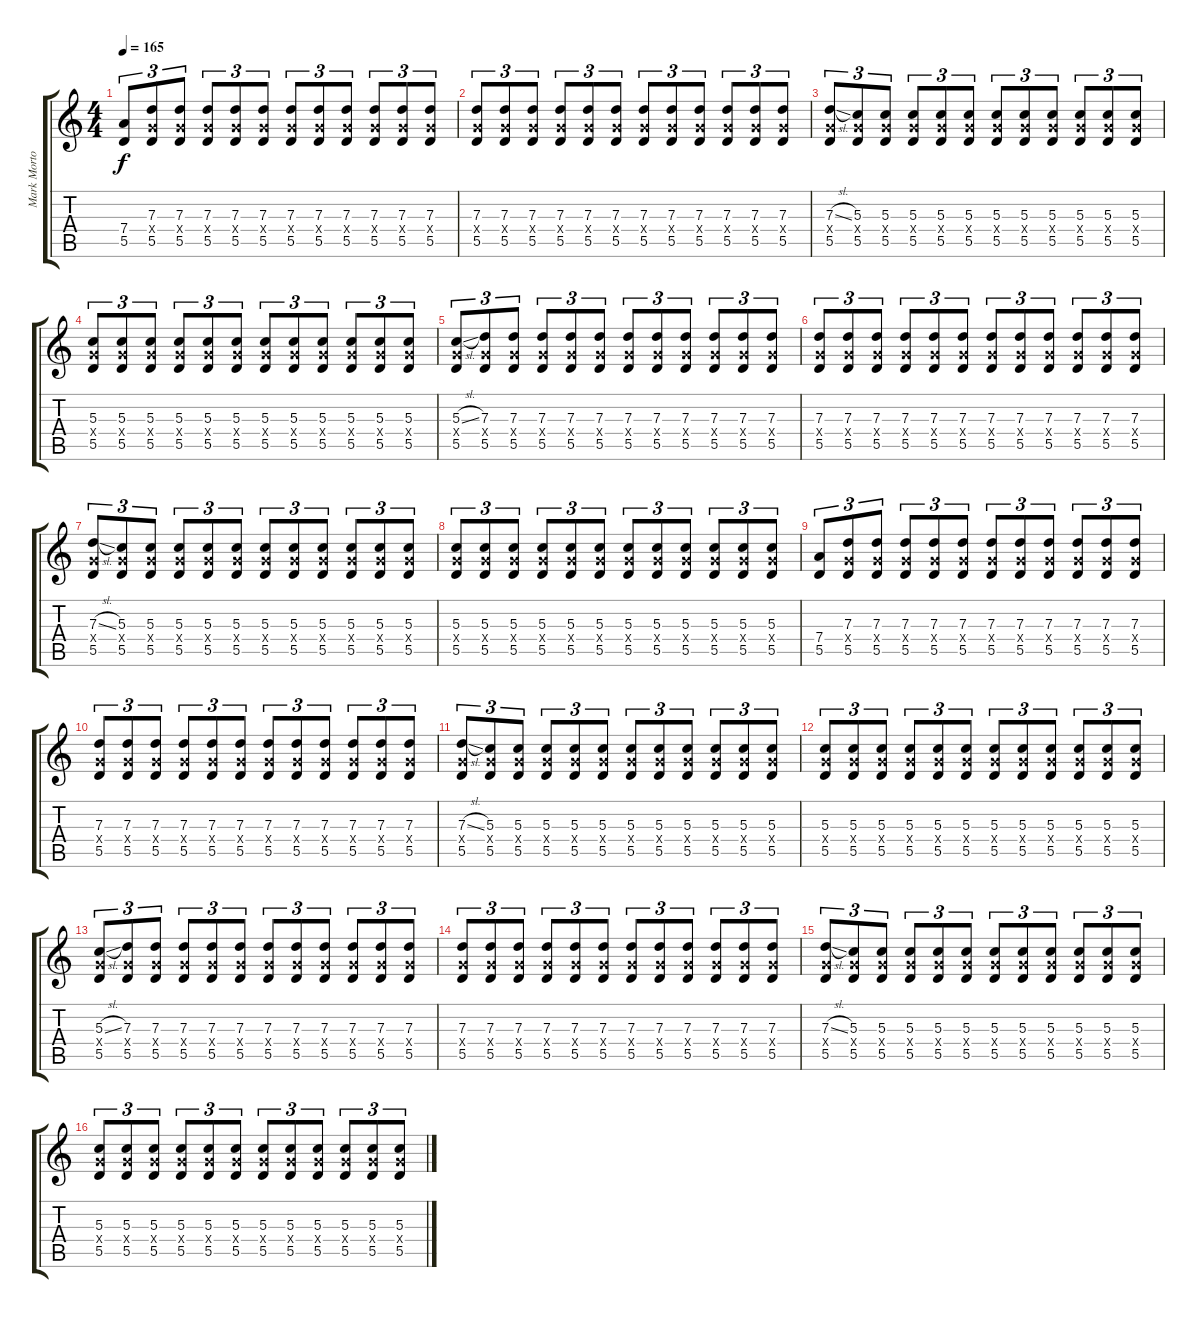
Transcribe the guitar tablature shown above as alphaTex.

\track ("Mark Morton" "Mark Morto") {instrument distortionguitar}
\staff {score tabs}
\tuning (E4 B3 G3 D3 A2 D2) {hide}
\ts (4 4)
\tempo 165
\clef g2
\ks c
(7.4 5.5).8{tu (3 2) dy f} (7.3 5.4{x} 5.5).8{tu (3 2)} (7.3 5.4{x} 5.5).8{tu (3 2)} (7.3 5.4{x} 5.5).8{tu (3 2)} (7.3 5.4{x} 5.5).8{tu (3 2)} (7.3 5.4{x} 5.5).8{tu (3 2)} (7.3 5.4{x} 5.5).8{tu (3 2)} (7.3 5.4{x} 5.5).8{tu (3 2)} (7.3 5.4{x} 5.5).8{tu (3 2)} (7.3 5.4{x} 5.5).8{tu (3 2)} (7.3 5.4{x} 5.5).8{tu (3 2)} (7.3 5.4{x} 5.5).8{tu (3 2)} |
(7.3 5.4{x} 5.5).8{tu (3 2)} (7.3 5.4{x} 5.5).8{tu (3 2)} (7.3 5.4{x} 5.5).8{tu (3 2)} (7.3 5.4{x} 5.5).8{tu (3 2)} (7.3 5.4{x} 5.5).8{tu (3 2)} (7.3 5.4{x} 5.5).8{tu (3 2)} (7.3 5.4{x} 5.5).8{tu (3 2)} (7.3 5.4{x} 5.5).8{tu (3 2)} (7.3 5.4{x} 5.5).8{tu (3 2)} (7.3 5.4{x} 5.5).8{tu (3 2)} (7.3 5.4{x} 5.5).8{tu (3 2)} (7.3 5.4{x} 5.5).8{tu (3 2)} |
(7.3{sl} 5.4{x} 5.5).8{tu (3 2)} (5.3 5.4{x} 5.5).8{tu (3 2)} (5.3 5.4{x} 5.5).8{tu (3 2)} (5.3 5.4{x} 5.5).8{tu (3 2)} (5.3 5.4{x} 5.5).8{tu (3 2)} (5.3 5.4{x} 5.5).8{tu (3 2)} (5.3 5.4{x} 5.5).8{tu (3 2)} (5.3 5.4{x} 5.5).8{tu (3 2)} (5.3 5.4{x} 5.5).8{tu (3 2)} (5.3 5.4{x} 5.5).8{tu (3 2)} (5.3 5.4{x} 5.5).8{tu (3 2)} (5.3 5.4{x} 5.5).8{tu (3 2)} |
(5.3 5.4{x} 5.5).8{tu (3 2)} (5.3 5.4{x} 5.5).8{tu (3 2)} (5.3 5.4{x} 5.5).8{tu (3 2)} (5.3 5.4{x} 5.5).8{tu (3 2)} (5.3 5.4{x} 5.5).8{tu (3 2)} (5.3 5.4{x} 5.5).8{tu (3 2)} (5.3 5.4{x} 5.5).8{tu (3 2)} (5.3 5.4{x} 5.5).8{tu (3 2)} (5.3 5.4{x} 5.5).8{tu (3 2)} (5.3 5.4{x} 5.5).8{tu (3 2)} (5.3 5.4{x} 5.5).8{tu (3 2)} (5.3 5.4{x} 5.5).8{tu (3 2)} |
(5.3{sl} 5.4{x} 5.5).8{tu (3 2)} (7.3 5.4{x} 5.5).8{tu (3 2)} (7.3 5.4{x} 5.5).8{tu (3 2)} (7.3 5.4{x} 5.5).8{tu (3 2)} (7.3 5.4{x} 5.5).8{tu (3 2)} (7.3 5.4{x} 5.5).8{tu (3 2)} (7.3 5.4{x} 5.5).8{tu (3 2)} (7.3 5.4{x} 5.5).8{tu (3 2)} (7.3 5.4{x} 5.5).8{tu (3 2)} (7.3 5.4{x} 5.5).8{tu (3 2)} (7.3 5.4{x} 5.5).8{tu (3 2)} (7.3 5.4{x} 5.5).8{tu (3 2)} |
(7.3 5.4{x} 5.5).8{tu (3 2)} (7.3 5.4{x} 5.5).8{tu (3 2)} (7.3 5.4{x} 5.5).8{tu (3 2)} (7.3 5.4{x} 5.5).8{tu (3 2)} (7.3 5.4{x} 5.5).8{tu (3 2)} (7.3 5.4{x} 5.5).8{tu (3 2)} (7.3 5.4{x} 5.5).8{tu (3 2)} (7.3 5.4{x} 5.5).8{tu (3 2)} (7.3 5.4{x} 5.5).8{tu (3 2)} (7.3 5.4{x} 5.5).8{tu (3 2)} (7.3 5.4{x} 5.5).8{tu (3 2)} (7.3 5.4{x} 5.5).8{tu (3 2)} |
(7.3{sl} 5.4{x} 5.5).8{tu (3 2)} (5.3 5.4{x} 5.5).8{tu (3 2)} (5.3 5.4{x} 5.5).8{tu (3 2)} (5.3 5.4{x} 5.5).8{tu (3 2)} (5.3 5.4{x} 5.5).8{tu (3 2)} (5.3 5.4{x} 5.5).8{tu (3 2)} (5.3 5.4{x} 5.5).8{tu (3 2)} (5.3 5.4{x} 5.5).8{tu (3 2)} (5.3 5.4{x} 5.5).8{tu (3 2)} (5.3 5.4{x} 5.5).8{tu (3 2)} (5.3 5.4{x} 5.5).8{tu (3 2)} (5.3 5.4{x} 5.5).8{tu (3 2)} |
(5.3 5.4{x} 5.5).8{tu (3 2)} (5.3 5.4{x} 5.5).8{tu (3 2)} (5.3 5.4{x} 5.5).8{tu (3 2)} (5.3 5.4{x} 5.5).8{tu (3 2)} (5.3 5.4{x} 5.5).8{tu (3 2)} (5.3 5.4{x} 5.5).8{tu (3 2)} (5.3 5.4{x} 5.5).8{tu (3 2)} (5.3 5.4{x} 5.5).8{tu (3 2)} (5.3 5.4{x} 5.5).8{tu (3 2)} (5.3 5.4{x} 5.5).8{tu (3 2)} (5.3 5.4{x} 5.5).8{tu (3 2)} (5.3 5.4{x} 5.5).8{tu (3 2)} |
(7.4 5.5).8{tu (3 2)} (7.3 5.4{x} 5.5).8{tu (3 2)} (7.3 5.4{x} 5.5).8{tu (3 2)} (7.3 5.4{x} 5.5).8{tu (3 2)} (7.3 5.4{x} 5.5).8{tu (3 2)} (7.3 5.4{x} 5.5).8{tu (3 2)} (7.3 5.4{x} 5.5).8{tu (3 2)} (7.3 5.4{x} 5.5).8{tu (3 2)} (7.3 5.4{x} 5.5).8{tu (3 2)} (7.3 5.4{x} 5.5).8{tu (3 2)} (7.3 5.4{x} 5.5).8{tu (3 2)} (7.3 5.4{x} 5.5).8{tu (3 2)} |
(7.3 5.4{x} 5.5).8{tu (3 2)} (7.3 5.4{x} 5.5).8{tu (3 2)} (7.3 5.4{x} 5.5).8{tu (3 2)} (7.3 5.4{x} 5.5).8{tu (3 2)} (7.3 5.4{x} 5.5).8{tu (3 2)} (7.3 5.4{x} 5.5).8{tu (3 2)} (7.3 5.4{x} 5.5).8{tu (3 2)} (7.3 5.4{x} 5.5).8{tu (3 2)} (7.3 5.4{x} 5.5).8{tu (3 2)} (7.3 5.4{x} 5.5).8{tu (3 2)} (7.3 5.4{x} 5.5).8{tu (3 2)} (7.3 5.4{x} 5.5).8{tu (3 2)} |
(7.3{sl} 5.4{x} 5.5).8{tu (3 2)} (5.3 5.4{x} 5.5).8{tu (3 2)} (5.3 5.4{x} 5.5).8{tu (3 2)} (5.3 5.4{x} 5.5).8{tu (3 2)} (5.3 5.4{x} 5.5).8{tu (3 2)} (5.3 5.4{x} 5.5).8{tu (3 2)} (5.3 5.4{x} 5.5).8{tu (3 2)} (5.3 5.4{x} 5.5).8{tu (3 2)} (5.3 5.4{x} 5.5).8{tu (3 2)} (5.3 5.4{x} 5.5).8{tu (3 2)} (5.3 5.4{x} 5.5).8{tu (3 2)} (5.3 5.4{x} 5.5).8{tu (3 2)} |
(5.3 5.4{x} 5.5).8{tu (3 2)} (5.3 5.4{x} 5.5).8{tu (3 2)} (5.3 5.4{x} 5.5).8{tu (3 2)} (5.3 5.4{x} 5.5).8{tu (3 2)} (5.3 5.4{x} 5.5).8{tu (3 2)} (5.3 5.4{x} 5.5).8{tu (3 2)} (5.3 5.4{x} 5.5).8{tu (3 2)} (5.3 5.4{x} 5.5).8{tu (3 2)} (5.3 5.4{x} 5.5).8{tu (3 2)} (5.3 5.4{x} 5.5).8{tu (3 2)} (5.3 5.4{x} 5.5).8{tu (3 2)} (5.3 5.4{x} 5.5).8{tu (3 2)} |
(5.3{sl} 5.4{x} 5.5).8{tu (3 2)} (7.3 5.4{x} 5.5).8{tu (3 2)} (7.3 5.4{x} 5.5).8{tu (3 2)} (7.3 5.4{x} 5.5).8{tu (3 2)} (7.3 5.4{x} 5.5).8{tu (3 2)} (7.3 5.4{x} 5.5).8{tu (3 2)} (7.3 5.4{x} 5.5).8{tu (3 2)} (7.3 5.4{x} 5.5).8{tu (3 2)} (7.3 5.4{x} 5.5).8{tu (3 2)} (7.3 5.4{x} 5.5).8{tu (3 2)} (7.3 5.4{x} 5.5).8{tu (3 2)} (7.3 5.4{x} 5.5).8{tu (3 2)} |
(7.3 5.4{x} 5.5).8{tu (3 2)} (7.3 5.4{x} 5.5).8{tu (3 2)} (7.3 5.4{x} 5.5).8{tu (3 2)} (7.3 5.4{x} 5.5).8{tu (3 2)} (7.3 5.4{x} 5.5).8{tu (3 2)} (7.3 5.4{x} 5.5).8{tu (3 2)} (7.3 5.4{x} 5.5).8{tu (3 2)} (7.3 5.4{x} 5.5).8{tu (3 2)} (7.3 5.4{x} 5.5).8{tu (3 2)} (7.3 5.4{x} 5.5).8{tu (3 2)} (7.3 5.4{x} 5.5).8{tu (3 2)} (7.3 5.4{x} 5.5).8{tu (3 2)} |
(7.3{sl} 5.4{x} 5.5).8{tu (3 2)} (5.3 5.4{x} 5.5).8{tu (3 2)} (5.3 5.4{x} 5.5).8{tu (3 2)} (5.3 5.4{x} 5.5).8{tu (3 2)} (5.3 5.4{x} 5.5).8{tu (3 2)} (5.3 5.4{x} 5.5).8{tu (3 2)} (5.3 5.4{x} 5.5).8{tu (3 2)} (5.3 5.4{x} 5.5).8{tu (3 2)} (5.3 5.4{x} 5.5).8{tu (3 2)} (5.3 5.4{x} 5.5).8{tu (3 2)} (5.3 5.4{x} 5.5).8{tu (3 2)} (5.3 5.4{x} 5.5).8{tu (3 2)} |
(5.3 5.4{x} 5.5).8{tu (3 2)} (5.3 5.4{x} 5.5).8{tu (3 2)} (5.3 5.4{x} 5.5).8{tu (3 2)} (5.3 5.4{x} 5.5).8{tu (3 2)} (5.3 5.4{x} 5.5).8{tu (3 2)} (5.3 5.4{x} 5.5).8{tu (3 2)} (5.3 5.4{x} 5.5).8{tu (3 2)} (5.3 5.4{x} 5.5).8{tu (3 2)} (5.3 5.4{x} 5.5).8{tu (3 2)} (5.3 5.4{x} 5.5).8{tu (3 2)} (5.3 5.4{x} 5.5).8{tu (3 2)} (5.3 5.4{x} 5.5).8{tu (3 2)}
